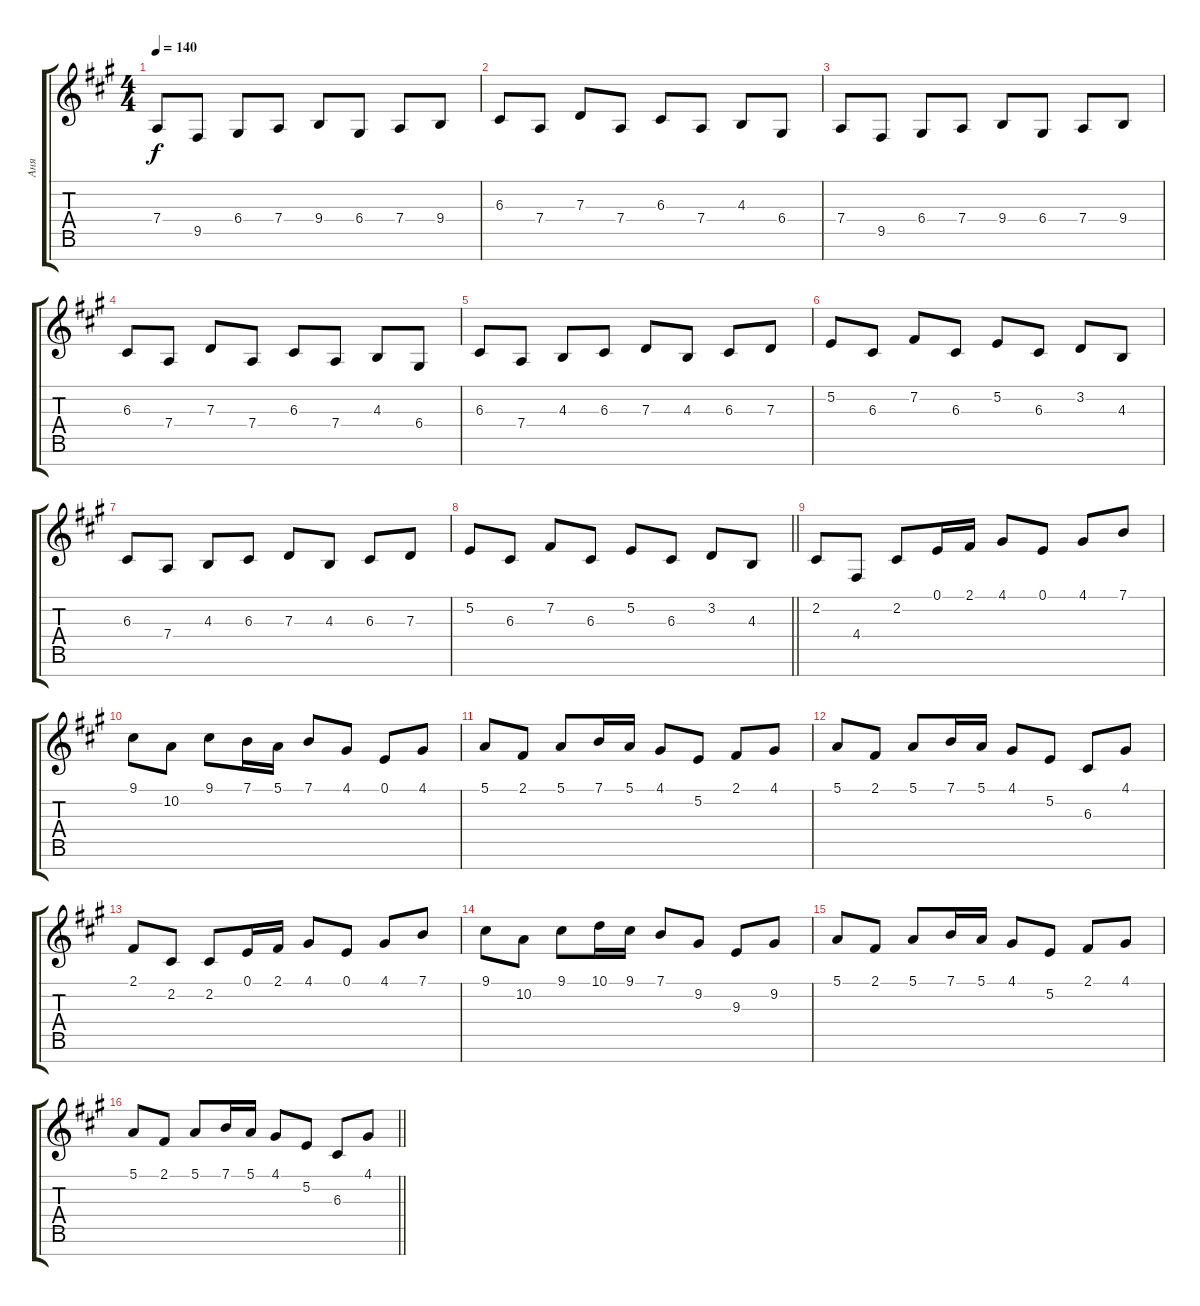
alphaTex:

\track ("Аня" "Аня") {instrument fx1rain}
\staff {score tabs}
\tuning (E4 B3 G3 D3 A2 E2 B1) {hide}
\ts (4 4)
\tempo 140
\clef g2
\ks f#minor
7.4.8{dy f} 9.5.8 6.4.8 7.4.8 9.4.8 6.4.8 7.4.8 9.4.8 |
6.3.8 7.4.8 7.3.8 7.4.8 6.3.8 7.4.8 4.3.8 6.4.8 |
7.4.8 9.5.8 6.4.8 7.4.8 9.4.8 6.4.8 7.4.8 9.4.8 |
6.3.8 7.4.8 7.3.8 7.4.8 6.3.8 7.4.8 4.3.8 6.4.8 |
6.3.8 7.4.8 4.3.8 6.3.8 7.3.8 4.3.8 6.3.8 7.3.8 |
5.2.8 6.3.8 7.2.8 6.3.8 5.2.8 6.3.8 3.2.8 4.3.8 |
6.3.8 7.4.8 4.3.8 6.3.8 7.3.8 4.3.8 6.3.8 7.3.8 |
\barLineRight lightlight
5.2.8 6.3.8 7.2.8 6.3.8 5.2.8 6.3.8 3.2.8 4.3.8 |
\section ("" "")
2.2.8 4.4.8 2.2.8 0.1.16 2.1.16 4.1.8 0.1.8 4.1.8 7.1.8 |
9.1.8 10.2.8 9.1.8 7.1.16 5.1.16 7.1.8 4.1.8 0.1.8 4.1.8 |
5.1.8 2.1.8 5.1.8 7.1.16 5.1.16 4.1.8 5.2.8 2.1.8 4.1.8 |
5.1.8 2.1.8 5.1.8 7.1.16 5.1.16 4.1.8 5.2.8 6.3.8 4.1.8 |
2.1.8 2.2.8 2.2.8 0.1.16 2.1.16 4.1.8 0.1.8 4.1.8 7.1.8 |
9.1.8 10.2.8 9.1.8 10.1.16 9.1.16 7.1.8 9.2.8 9.3.8 9.2.8 |
5.1.8 2.1.8 5.1.8 7.1.16 5.1.16 4.1.8 5.2.8 2.1.8 4.1.8 |
\barLineRight lightlight
5.1.8 2.1.8 5.1.8 7.1.16 5.1.16 4.1.8 5.2.8 6.3.8 4.1.8
